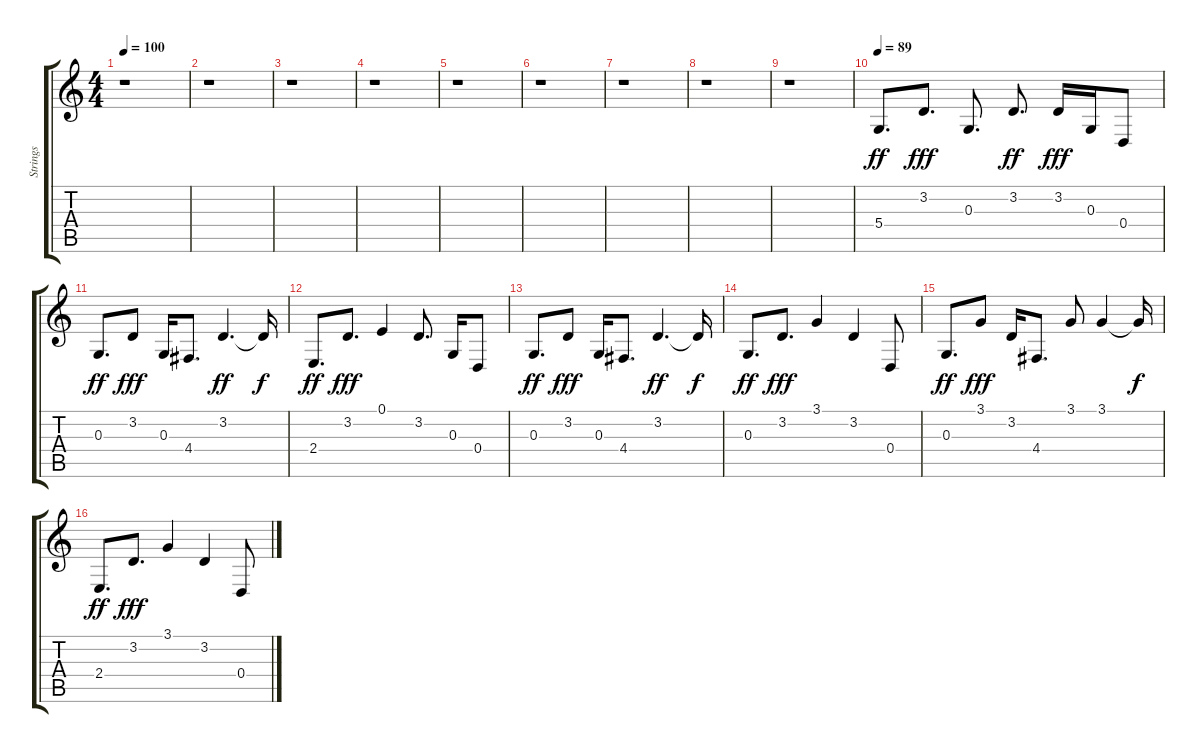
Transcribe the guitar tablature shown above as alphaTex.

\track ("Strings" "Strings") {instrument stringensemble1}
\staff {score tabs}
\tuning (E4 B3 G3 D3 A2 E2) {hide}
\ts (4 4)
\tempo 100
\clef g2
\ks c
r.1{dy ff} |
r.1 |
r.1 |
r.1 |
r.1 |
r.1 |
r.1 |
r.1 |
r.1 |
\tempo 89
5.4.8{d} 3.2.8{d dy fff} 0.3.8{d} 3.2.8{d dy ff} 3.2.16{dy fff} 0.3.16 0.4.8 |
0.3.8{d dy ff} 3.2.8{dy fff} 0.3.16 4.4.8{d} 3.2.4{d dy ff} 3.2{t}.16{dy f} |
2.4.8{d dy ff} 3.2.8{d dy fff} 0.1.4 3.2.8{d} 0.3.16 0.4.8 |
0.3.8{d dy ff} 3.2.8{dy fff} 0.3.16 4.4.8{d} 3.2.4{d dy ff} 3.2{t}.16{dy f} |
0.3.8{d dy ff} 3.2.8{d dy fff} 3.1.4 3.2.4 0.4.8 |
0.3.8{d dy ff} 3.1.8{dy fff} 3.2.16 4.4.8{d} 3.1.8 3.1.4 3.1{t}.16{dy f} |
2.4.8{d dy ff} 3.2.8{d dy fff} 3.1.4 3.2.4 0.4.8
